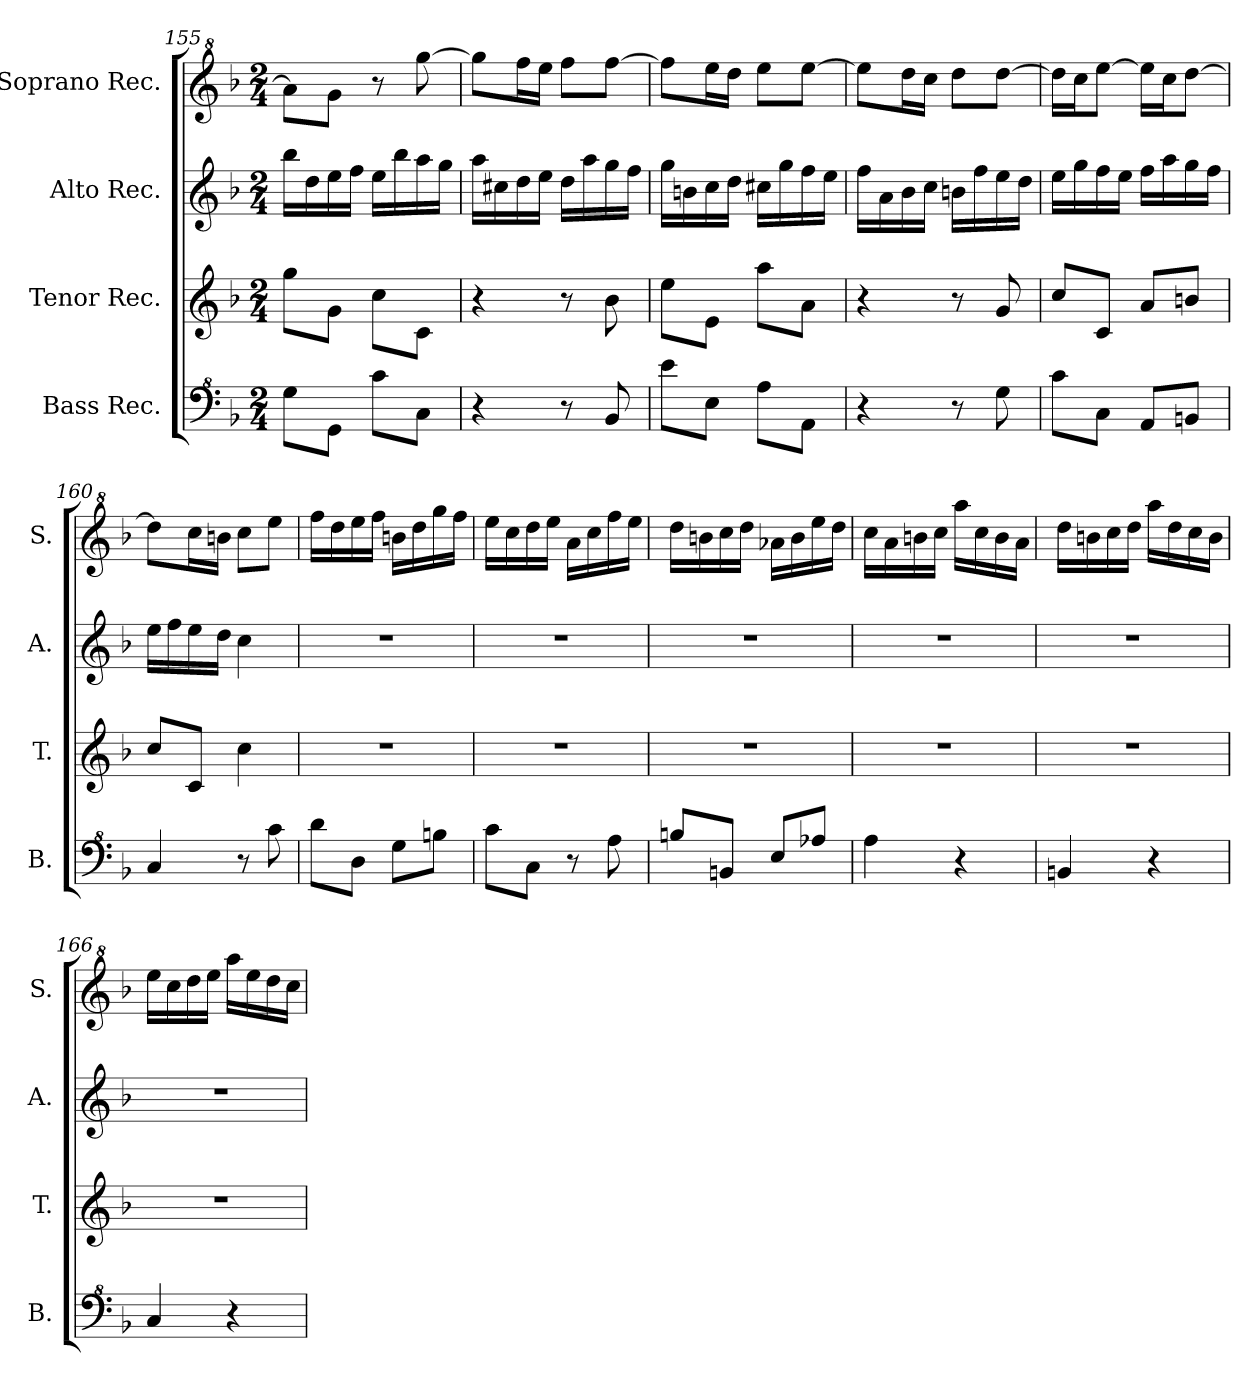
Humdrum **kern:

**kern	**kern	**kern	**kern
*part4	*part3	*part2	*part1
*staff4	*staff3	*staff2	*staff1
*I"Bass Rec.	*I"Tenor Rec.	*I"Alto Rec.	*I"Soprano Rec.
*I'B.	*I'T.	*I'A.	*I'S.
*clefF^4	*clefG2	*clefG2	*clefG^2
*k[b-]	*k[b-]	*k[b-]	*k[b-]
*M2/4	*M2/4	*M2/4	*M2/4
=155	=155	=155	=155
8g\L	8gg\L	16bb-\LL	8aa\L]
.	.	16dd\	.
8G\J	8g\J	16ee\	8gg\J
.	.	16ff\JJ	.
8cc\L	8cc\L	16ee\LL	8r
.	.	16bb-\	.
8c\J	8c\J	16aa\	[8ggg\
.	.	16gg\JJ	.
=156	=156	=156	=156
4r	4r	16aa\LL	8ggg\L]
.	.	16cc#X\	.
.	.	16dd\	16fff\L
.	.	16ee\JJ	16eee\JJ
8r	8r	16dd\LL	8fff\L
.	.	16aa\	.
8B-/	8b-\	16gg\	[8fff\J
.	.	16ff\JJ	.
=157	=157	=157	=157
8ee\L	8ee\L	16gg\LL	8fff\L]
.	.	16bn\	.
8e\J	8e\J	16cc\	16eee\L
.	.	16dd\JJ	16ddd\JJ
8a\L	8aa\L	16cc#X\LL	8eee\L
.	.	16gg\	.
8A\J	8a\J	16ff\	[8eee\J
.	.	16ee\JJ	.
=158	=158	=158	=158
4r	4r	16ff\LL	8eee\L]
.	.	16a\	.
.	.	16b-\	16ddd\L
.	.	16cc\JJ	16ccc\JJ
8r	8r	16bn\LL	8ddd\L
.	.	16ff\	.
8g\	8g/	16ee\	[8ddd\J
.	.	16dd\JJ	.
!!LO:PB:g=z
=159	=159	=159	=159
8cc\L	8cc/L	16ee\LL	16ddd\LL]
.	.	16gg\	16ccc\J
8c\J	8c/J	16ff\	[8eee\J
.	.	16ee\JJ	.
8A/L	8a/L	16ff\LL	16eee\LL]
.	.	16aa\	16ccc\J
8Bn/J	8bn/J	16gg\	[8ddd\J
.	.	16ff\JJ	.
=160	=160	=160	=160
4c/	8cc/L	16ee\LL	8ddd\L]
.	.	16ff\	.
.	8c/J	16ee\	16ccc\L
.	.	16dd\JJ	16bbn\JJ
8r	4cc\	4cc\	8ccc\L
8cc\	.	.	8eee\J
=161	=161	=161	=161
8dd\L	2r	2r	16fff\LL
.	.	.	16ddd\
8d\J	.	.	16eee\
.	.	.	16fff\JJ
8g\L	.	.	16bbn\LL
.	.	.	16ddd\
8bn\J	.	.	16ggg\
.	.	.	16fff\JJ
=162	=162	=162	=162
8cc\L	2r	2r	16eee\LL
.	.	.	16ccc\
8c\J	.	.	16ddd\
.	.	.	16eee\JJ
8r	.	.	16aa\LL
.	.	.	16ccc\
8a\	.	.	16fff\
.	.	.	16eee\JJ
=163	=163	=163	=163
8bn/L	2r	2r	16ddd\LL
.	.	.	16bbn\
8Bn/J	.	.	16ccc\
.	.	.	16ddd\JJ
8e/L	.	.	16aa-X\LL
.	.	.	16bb\
8a-X/J	.	.	16eee\
.	.	.	16ddd\JJ
=164	=164	=164	=164
4a\	2r	2r	16ccc\LL
.	.	.	16aa\
.	.	.	16bbn\
.	.	.	16ccc\JJ
4r	.	.	16aaa\LL
.	.	.	16ccc\
.	.	.	16bb\
.	.	.	16aa\JJ
=165	=165	=165	=165
4Bn/	2r	2r	16ddd\LL
.	.	.	16bbn\
.	.	.	16ccc\
.	.	.	16ddd\JJ
4r	.	.	16aaa\LL
.	.	.	16ddd\
.	.	.	16ccc\
.	.	.	16bb\JJ
!!LO:LB:g=z
=166	=166	=166	=166
4c/	2r	2r	16eee\LL
.	.	.	16ccc\
.	.	.	16ddd\
.	.	.	16eee\JJ
4r	.	.	16aaa\LL
.	.	.	16eee\
.	.	.	16ddd\
.	.	.	16ccc\JJ
=	=	=	=
*-	*-	*-	*-
